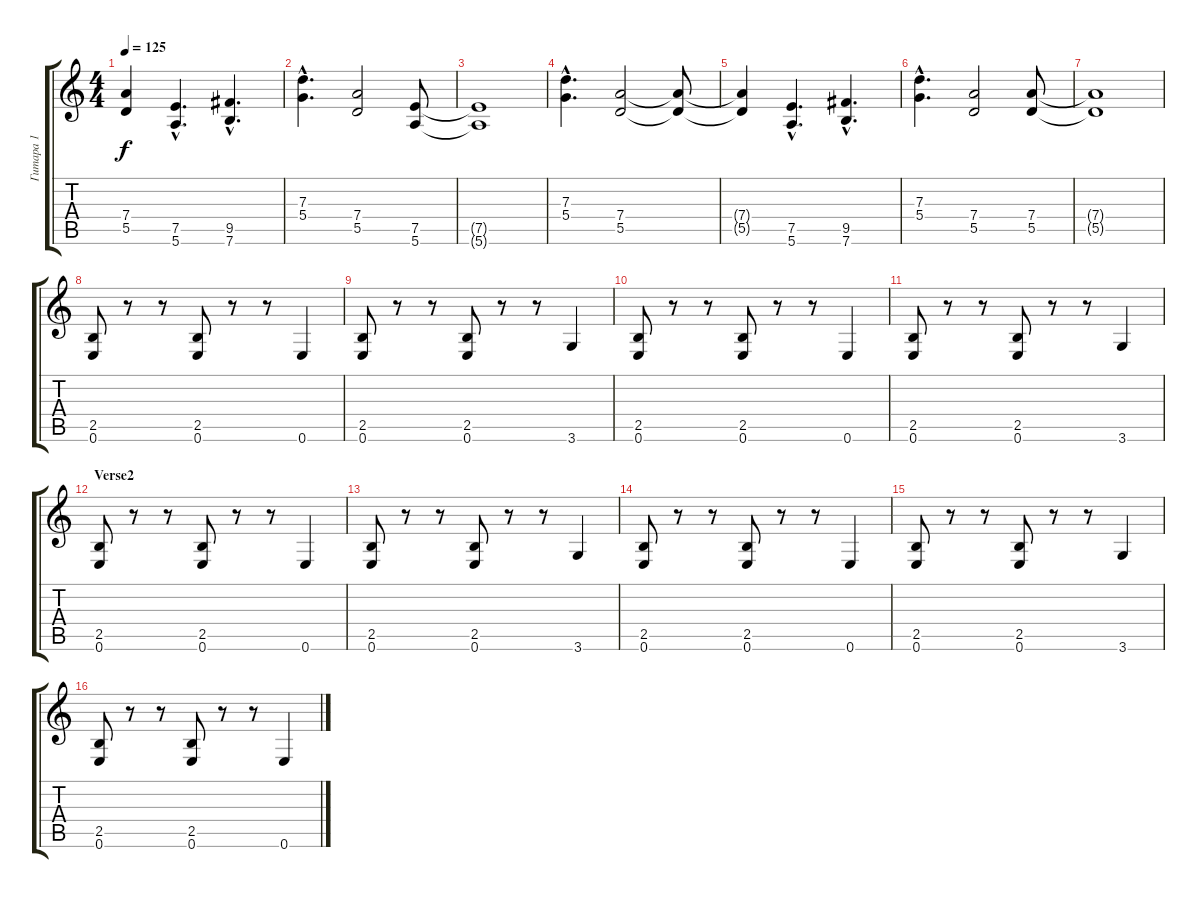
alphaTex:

\track ("Гитара 1" "Гитара 1") {instrument distortionguitar}
\staff {score tabs}
\tuning (E4 B3 G3 D3 A2 E2) {hide}
\ts (4 4)
\tempo 125
\clef g2
\ks c
(7.4{t} 5.5{t}).4{dy f} (7.5{hac} 5.6{hac}).4{d} (9.5{hac} 7.6{hac}).4{d} |
(7.3{hac} 5.4{hac}).4{d} (7.4 5.5).2 (7.5 5.6).8 |
(7.5{t} 5.6{t}).1 |
(7.3{hac} 5.4{hac}).4{d} (7.4 5.5).2 (7.4{t} 5.5{t}).8 |
(7.4{t} 5.5{t}).4 (7.5{hac} 5.6{hac}).4{d} (9.5{hac} 7.6{hac}).4{d} |
(7.3{hac} 5.4{hac}).4{d} (7.4 5.5).2 (7.4 5.5).8 |
(7.4{t} 5.5{t}).1 |
(2.5 0.6).8 r.8 r.8 (2.5 0.6).8 r.8 r.8 0.6.4 |
(2.5 0.6).8 r.8 r.8 (2.5 0.6).8 r.8 r.8 3.6.4 |
(2.5 0.6).8 r.8 r.8 (2.5 0.6).8 r.8 r.8 0.6.4 |
(2.5 0.6).8 r.8 r.8 (2.5 0.6).8 r.8 r.8 3.6.4 |
\section ("" "Verse2")
(2.5 0.6).8 r.8 r.8 (2.5 0.6).8 r.8 r.8 0.6.4 |
(2.5 0.6).8 r.8 r.8 (2.5 0.6).8 r.8 r.8 3.6.4 |
(2.5 0.6).8 r.8 r.8 (2.5 0.6).8 r.8 r.8 0.6.4 |
(2.5 0.6).8 r.8 r.8 (2.5 0.6).8 r.8 r.8 3.6.4 |
(2.5 0.6).8 r.8 r.8 (2.5 0.6).8 r.8 r.8 0.6.4
